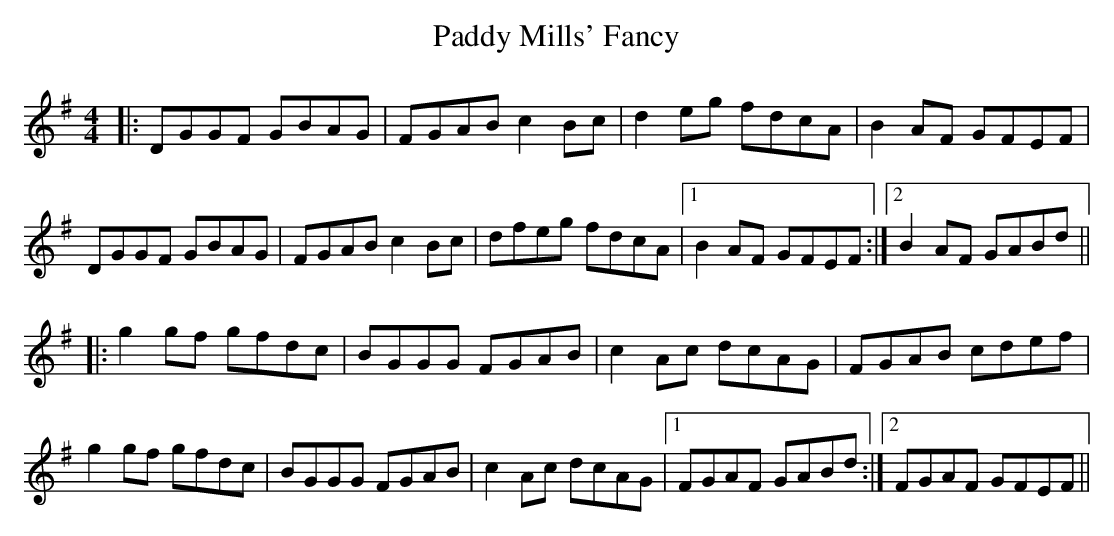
X:1
T: Paddy Mills' Fancy
M: 4/4
L: 1/8
K: Gmaj
|:DGGF GBAG|FGAB c2Bc|d2eg fdcA|B2AF GFEF|
DGGF GBAG|FGAB c2Bc|dfeg fdcA|1 B2AF GFEF:|2 B2AF GABd||
|:g2gf gfdc|BGGG FGAB|c2Ac dcAG|FGAB cdef|
g2gf gfdc|BGGG FGAB|c2Ac dcAG|1 FGAF GABd:|2 FGAF GFEF||
